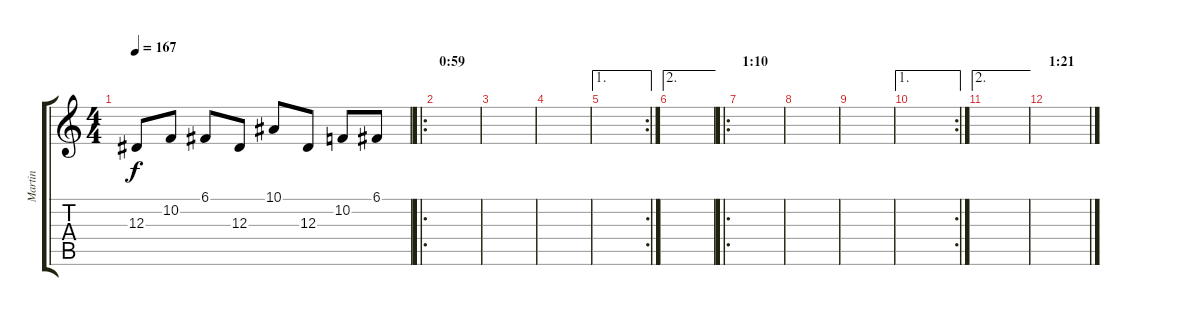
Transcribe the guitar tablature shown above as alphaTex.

\track ("Martin" "Martin") {instrument pizzicatostrings}
\staff {score tabs}
\tuning (C4 G3 Eb3 Bb2 F2 C2) {hide}
\ts (4 4)
\tempo 167
\clef g2
\ks c
12.3.8{dy f} 10.2.8 6.1.8 12.3.8 10.1.8 12.3.8 10.2.8 6.1.8 |
\ro
\section ("" "0:59")
|
|
|
\ae 1
\rc 2
|
\ae 2
|
\ro
\section ("" "1:10")
|
|
|
\ae 1
\rc 2
|
\ae 2
|
\section ("" "1:21")
